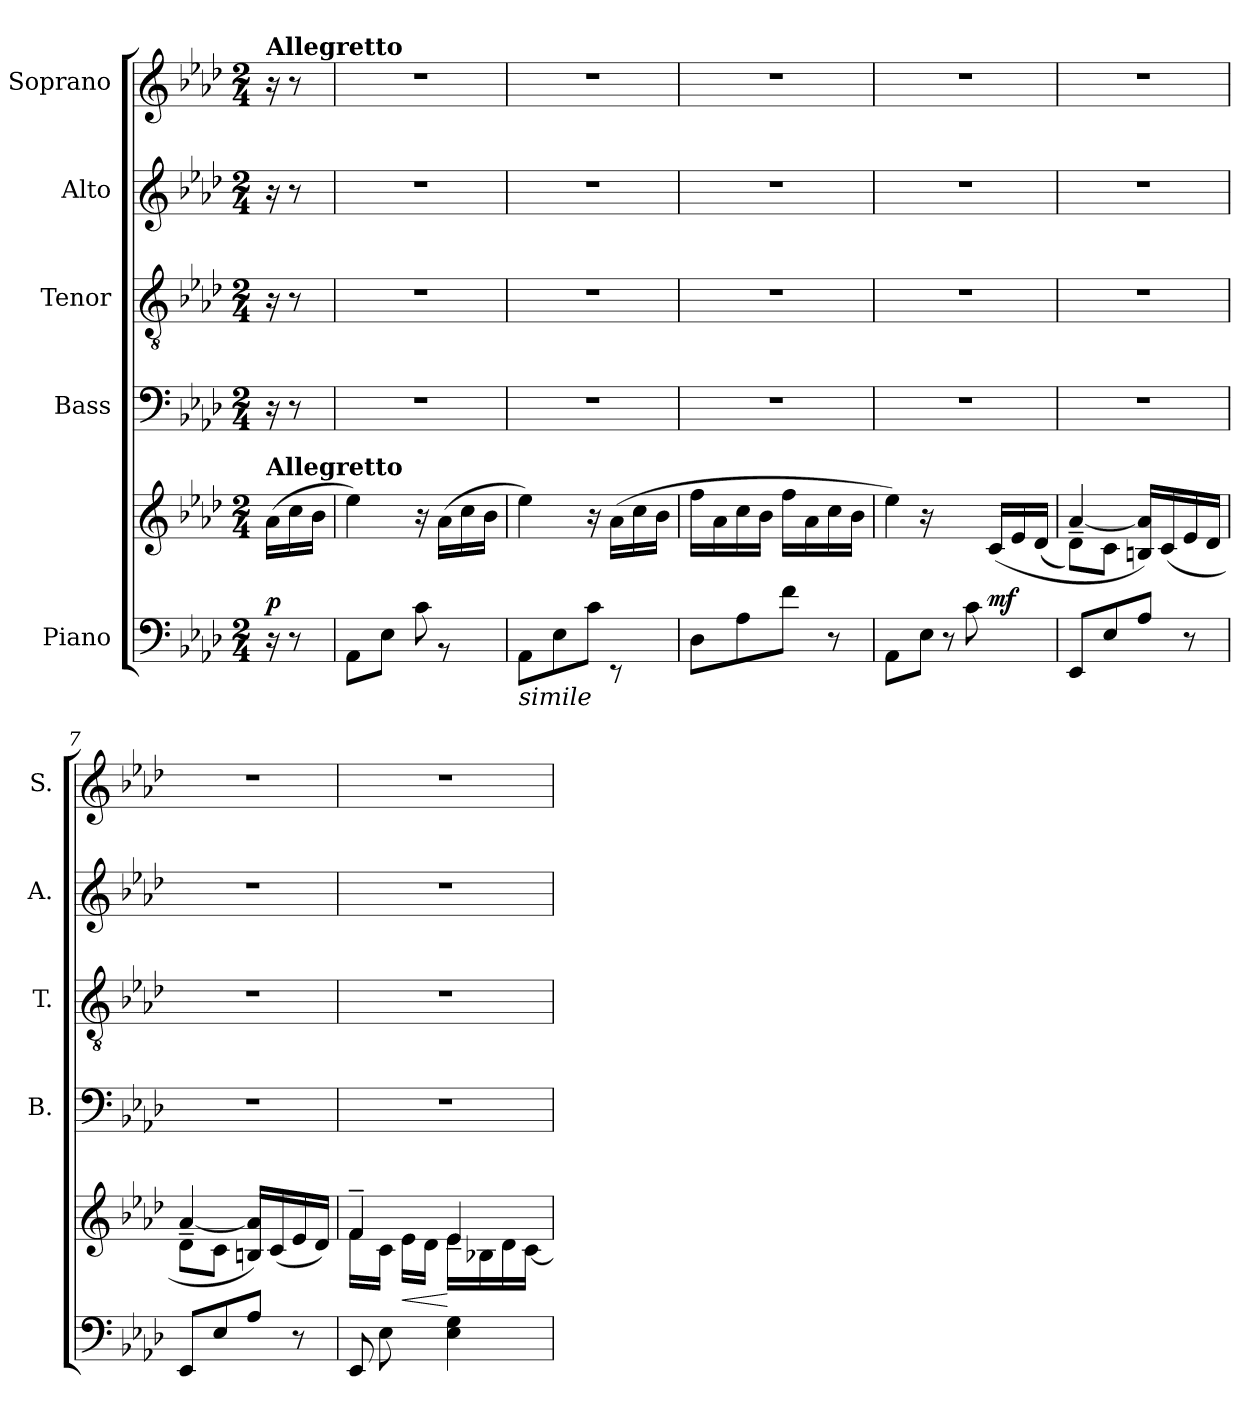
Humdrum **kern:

**kern	**kern	**dynam	**kern	**kern	**kern	**kern
*part5	*part5	*part5	*part4	*part3	*part2	*part1
*staff6	*staff5	*staff5/6	*staff4	*staff3	*staff2	*staff1
*I"Piano	*	*	*I"Bass	*I"Tenor	*I"Alto	*I"Soprano
*	*	*	*I'B.	*I'T.	*I'A.	*I'S.
*clefF4	*clefG2	*	*clefF4	*clefGv2	*clefG2	*clefG2
*k[b-e-a-d-]	*k[b-e-a-d-]	*	*k[b-e-a-d-]	*k[b-e-a-d-]	*k[b-e-a-d-]	*k[b-e-a-d-]
*A-:	*A-:	*	*A-:	*A-:	*A-:	*A-:
*M2/4	*M2/4	*	*M2/4	*M2/4	*M2/4	*M2/4
*MM92	*MM92	*	*MM92	*MM92	*MM92	*MM92
=1	=1	=1	=1	=1	=1	=1
!	!	!	!	!	!	!LO:TX:a:B:t=Allegretto
!	!LO:TX:a:B:t=Allegretto	!	!	!	!	!
!	!	!LO:DY:a=2	!	!	!	!
16rC	(>16a-\LL	p	16rC	16rA	16ra	16ra
8r	16cc\	.	8r	8r	8r	8r
.	16b-\JJ	.	.	.	.	.
=2	=2	=2	=2	=2	=2	=2
*^	*	*	*	*	*	*
*	*^	*	*	*	*	*	*
!	!	!	!	!	!LO:N:vis=1	!LO:N:vis=1	!LO:N:vis=1	!LO:N:vis=1
8AA-\L	4ryy	4ryy	4ee-\)	.	2r	2r	2r	2r
8E-\J	.	.	.	.	.	.	.	.
8ryy	8c\	16ryy	16ra	.	.	.	.	.
.	.	8r	(>16a-\LL	.	.	.	.	.
16ryy	16ryy	.	16cc\	.	.	.	.	.
16ryy	16ryy	16ryy	16b-\JJ	.	.	.	.	.
=3	=3	=3	=3	=3	=3	=3	=3	=3
!LO:TX:b:i:t=simile	!	!	!	!	!	!	!	!
!	!	!	!	!	!LO:N:vis=1	!LO:N:vis=1	!LO:N:vis=1	!LO:N:vis=1
*	*v	*v	*	*	*	*	*	*
8AA-\L	4ryy	4ee-\)	.	2r	2r	2r	2r
8E-\	.	.	.	.	.	.	.
8c\J	16ryy	16ra	.	.	.	.	.
.	8rEE	(>16a-\LL	.	.	.	.	.
16ryy	.	16cc\	.	.	.	.	.
16ryy	16ryy	16b-\JJ	.	.	.	.	.
=4	=4	=4	=4	=4	=4	=4	=4
!	!	!	!	!LO:N:vis=1	!LO:N:vis=1	!LO:N:vis=1	!LO:N:vis=1
*v	*v	*	*	*	*	*	*
8D-\L	16ff\LL	.	2r	2r	2r	2r
.	16a-\	.	.	.	.	.
8A-\	16cc\	.	.	.	.	.
.	16b-\JJ	.	.	.	.	.
8f\J	16ff\LL	.	.	.	.	.
.	16a-\	.	.	.	.	.
8r	16cc\	.	.	.	.	.
.	16b-\JJ	.	.	.	.	.
=5	=5	=5	=5	=5	=5	=5
*^	*^	*	*	*	*	*
*	*^	*	*	*	*	*	*	*
!	!	!	!	!	!	!LO:N:vis=1	!LO:N:vis=1	!LO:N:vis=1	!LO:N:vis=1
8AA-\L	4ryy	8.ryy	4ee-\)	8ryy	.	2r	2r	2r	2r
8E-\J	.	.	.	16ra	.	.	.	.	.
.	.	8r	.	8ryy	.	.	.	.	.
16ryy	8c\	.	4ryy	.	.	.	.	.	.
!	!	!	!	!	!LO:DY:a=2	!	!	!	!
8ryy	.	8ryy	.	(>16c/LL	mf	.	.	.	.
.	8ryy	.	.	16e-/	.	.	.	.	.
16ryy	.	16ryy	.	(<16d-/JJ	.	.	.	.	.
=6	=6	=6	=6	=6	=6	=6	=6	=6	=6
!	!	!	!	!	!	!LO:N:vis=1	!LO:N:vis=1	!LO:N:vis=1	!LO:N:vis=1
*v	*v	*v	*	*	*	*	*	*	*
8EE-/L	8d-\L)	[>4a-~>/	.	2r	2r	2r	2r
8E-/	8c\J	.	.	.	.	.	.
8A-/J	4ryy	16Bn/ 16a-/]LL)	.	.	.	.	.
.	.	(>16c/	.	.	.	.	.
8r	.	16e-/	.	.	.	.	.
.	.	16d-/JJ	.	.	.	.	.
=7	=7	=7	=7	=7	=7	=7	=7
!	!	!	!	!LO:N:vis=1	!LO:N:vis=1	!LO:N:vis=1	!LO:N:vis=1
8EE-/L	8d-\L	[>4a-~>/	.	2r	2r	2r	2r
8E-/	8c\J	.	.	.	.	.	.
8A-/J	4ryy	16Bn/ 16a-/]LL)	.	.	.	.	.
.	.	(>16c/	.	.	.	.	.
8r	.	16e-/	.	.	.	.	.
.	.	16d-/JJ)	.	.	.	.	.
!!LO:LB:g=z
=8	=8	=8	=8	=8	=8	=8	=8
*^	*^	*	*	*	*	*	*
*	*^	*	*	*^	*	*	*	*	*
!	!	!	!	!	!	!	!	!LO:N:vis=1	!LO:N:vis=1	!LO:N:vis=1	!LO:N:vis=1
8EE-/	16ryy	4ryy	16f\LL	8ryy	4f~</	4ryy	.	2r	2r	2r	2r
.	8E-\	.	16c\JJ	.	.	.	.	.	.	.	.
!	!	!	!	!	!	!	!LO:HP:b	!	!	!	!
4.ryy	.	.	16ryy	16e-\LL	.	.	<	.	.	.	.
.	16.ryy	.	4ryy	16d-\JJ	.	.	.	.	.	.	.
.	.	4E-\ 4G\	.	4e-~>/	8.ryy	16e-\LL	[	.	.	.	.
.	8.ryy	.	.	.	.	.	.	.	.	.	.
.	.	.	.	.	.	16B-X\	.	.	.	.	.
.	.	.	.	.	.	16d-\	.	.	.	.	.
.	.	.	16ryy	.	16ryy	[<16c\JJ	.	.	.	.	.
.	32ryy	.	.	.	.	.	.	.	.	.	.
*v	*v	*v	*	*	*	*	*	*	*	*	*
*	*v	*v	*v	*v	*	*	*	*	*
=	=	=	=	=	=	=
*-	*-	*-	*-	*-	*-	*-
